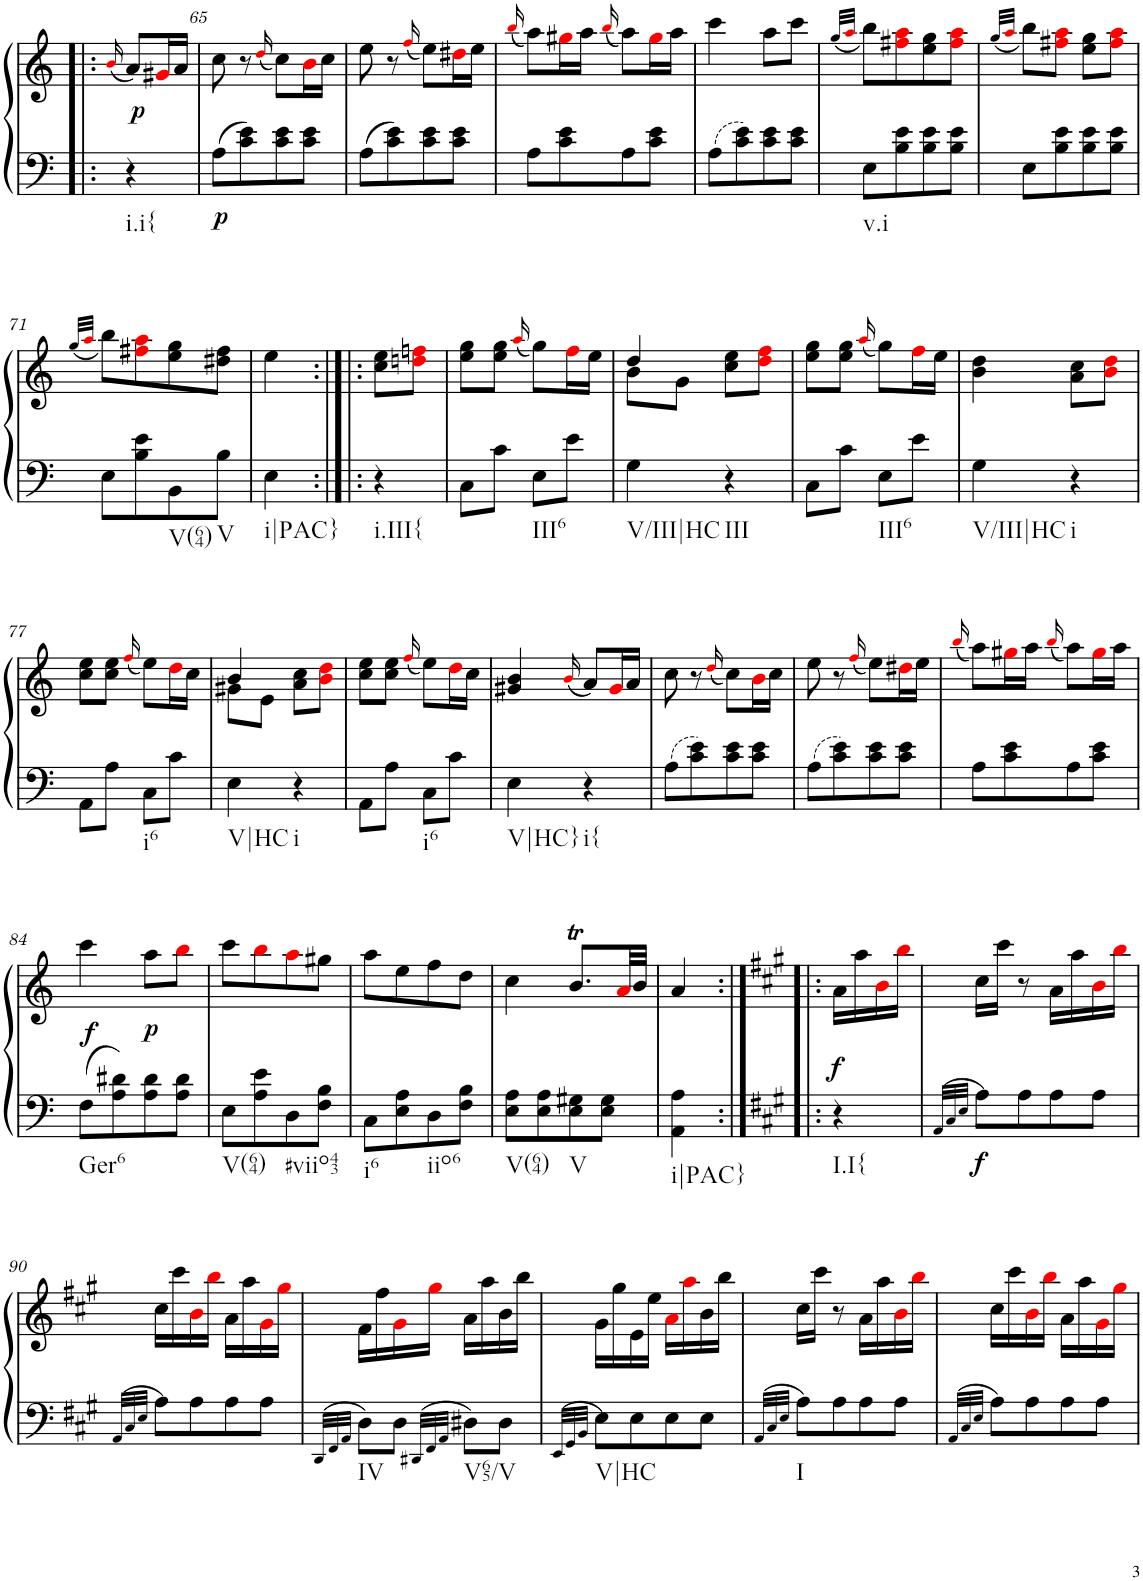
**kern	**kern	**dynam
*part1	*part1	*part1
*staff2	*staff1	*staff1/2
*I"Piano, Piano right	*	*
*I'Pno.	*	*
!!LO:PB:g=z
*clefF4	*clefG2	*
*k[]	*k[]	*
*M2/4	*M2/4	*
=64X6!|:	=64X6!|:	=64X6!|:
.	(16qbi/	.
!LO:TX:b:t=i.i{	!	!
!	!	!LO:DY:b
4r	8a/L)	p
.	16g#Xi/L	.
.	16a/JJ	.
=65	=65	=65
!	!	!LO:DY:b=2
8A\L	8cc\	p
8c\ 8e\	8r	.
.	(16qddi/	.
8c\ 8e\	8cc\L)	.
8c\ 8e\J	16bi\L	.
.	16cc\JJ	.
=66	=66	=66
8A\L	8ee\	.
8c\ 8e\	8r	.
.	(16qffi/	.
8c\ 8e\	8ee\L)	.
8c\ 8e\J	16dd#Xi\L	.
.	16ee\JJ	.
=67	=67	=67
.	(16qbbi/	.
8A\L	8aa\L)	.
8c\ 8e\	16gg#Xi\L	.
.	16aa\JJ	.
.	(16qbbi/	.
8A\	8aa\L)	.
8c\ 8e\J	16gg#i\L	.
.	16aa\JJ	.
=68	=68	=68
8A\L	4ccc\	.
8c\ 8e\	.	.
8c\ 8e\	8aa\L	.
8c\ 8e\J	8ccc\J	.
=69	=69	=69
.	(32qgg/LLL	.
.	32qaai/JJJ	.
!LO:TX:b:t=v.i	!	!
8E\L	8bb\L)	.
8B\ 8e\	8ff#Xi\ 8aai\	.
8B\ 8e\	8ee\ 8gg\	.
8B\ 8e\J	8ff#i\ 8aai\J	.
=70	=70	=70
.	(32qgg/LLL	.
.	32qaai/JJJ	.
8E\L	8bb\L)	.
8B\ 8e\	8ff#Xi\ 8aai\J	.
8B\ 8e\	8ee\ 8gg\L	.
8B\ 8e\J	8ff#i\ 8aai\J	.
!!LO:LB:g=z
=71	=71	=71
.	(32qgg/LLL	.
.	32qaai/JJJ	.
8E\L	8bb\L)	.
8B\ 8e\	8ff#Xi\ 8aai\	.
!LO:TX:b:t=V(64)	!	!
8BB\	8ee\ 8gg\	.
!LO:TX:b:t=V	!	!
8B\J	8dd#X\ 8ff#\J	.
=72	=72	=72
!LO:TX:b:t=i|PAC}	!	!
4E\	4ee\	.
=72X7:|!|:	=72X7:|!|:	=72X7:|!|:
!LO:TX:b:t=i.III{	!	!
4r	8cc\ 8ee\L	.
.	8ddni\ 8ffni\J	.
=73	=73	=73
8C\L	8ee\ 8gg\L	.
8c\J	8ee\ 8gg\J	.
.	(16qaai/	.
!LO:TX:b:t=III6	!	!
8E\L	8gg\L)	.
8e\J	16ffi\L	.
.	16ee\JJ	.
=74	=74	=74
*	*^	*
!LO:TX:b:t=V/III|HC	!	!	!
4G\	4dd/	8b\L	.
.	.	8g\J	.
!LO:TX:b:t=III	!	!	!
4r	8cc\ 8ee\L	4ryy	.
.	8ddi\ 8ffi\J	.	.
*	*v	*v	*
=75	=75	=75
8C\L	8ee\ 8gg\L	.
8c\J	8ee\ 8gg\J	.
.	(16qaai/	.
!LO:TX:b:t=III6	!	!
8E\L	8gg\L)	.
8e\J	16ffi\L	.
.	16ee\JJ	.
=76	=76	=76
!LO:TX:b:t=V/III|HC	!	!
4G\	4b\ 4dd\	.
!LO:TX:b:t=i	!	!
4r	8a\ 8cc\L	.
.	8bi\ 8ddi\J	.
!!LO:LB:g=z
=77	=77	=77
8AA\L	8cc\ 8ee\L	.
8A\J	8cc\ 8ee\J	.
.	(16qffi/	.
!LO:TX:b:t=i6	!	!
8C\L	8ee\L)	.
8c\J	16ddi\L	.
.	16cc\JJ	.
=78	=78	=78
*	*^	*
!LO:TX:b:t=V|HC	!	!	!
4E\	4b/	8g#X\L	.
.	.	8e\J	.
!LO:TX:b:t=i	!	!	!
4r	8a\ 8cc\L	4ryy	.
.	8bi\ 8ddi\J	.	.
*	*v	*v	*
=79	=79	=79
8AA\L	8cc\ 8ee\L	.
8A\J	8cc\ 8ee\J	.
.	(16qffi/	.
!LO:TX:b:t=i6	!	!
8C\L	8ee\L)	.
8c\J	16ddi\L	.
.	16cc\JJ	.
=80	=80	=80
!LO:TX:b:t=V|HC}	!	!
4E\	4g#X/ 4b/	.
.	(16qbi/	.
!LO:TX:b:t=i{	!	!
4r	8a/L)	.
.	16g#i/L	.
.	16a/JJ	.
=81	=81	=81
8A\L	8cc\	.
8c\ 8e\	8r	.
.	(16qddi/	.
8c\ 8e\	8cc\L)	.
8c\ 8e\J	16bi\L	.
.	16cc\JJ	.
=82	=82	=82
8A\L	8ee\	.
8c\ 8e\	8r	.
.	(16qffi/	.
8c\ 8e\	8ee\L)	.
8c\ 8e\J	16dd#Xi\L	.
.	16ee\JJ	.
=83	=83	=83
.	(16qbbi/	.
8A\L	8aa\L)	.
8c\ 8e\	16gg#Xi\L	.
.	16aa\JJ	.
.	(16qbbi/	.
8A\	8aa\L)	.
8c\ 8e\J	16gg#i\L	.
.	16aa\JJ	.
!!LO:LB:g=z
=84	=84	=84
!LO:TX:b:t=Ger6	!	!
!	!	!LO:DY:b
8F\L	4ccc\	f
8A\ 8d#X\	.	.
!	!	!LO:DY:b
8A\ 8d#\	8aa\L	p
8A\ 8d#\J	8bbi\J	.
=85	=85	=85
!LO:TX:b:t=V(64)	!	!
8E\L	8ccc\L	.
8A\ 8e\	8bbi\	.
!LO:TX:b:t=#viio43	!	!
8D\	8aai\	.
8F\ 8B\J	8gg#X\J	.
=86	=86	=86
!LO:TX:b:t=i6	!	!
8C\L	8aa\L	.
8E\ 8A\	8ee\	.
!LO:TX:b:t=iio6	!	!
8D\	8ff\	.
8F\ 8B\J	8dd\J	.
=87	=87	=87
!LO:TX:b:t=V(64)	!	!
8E\ 8A\L	4cc\	.
8E\ 8A\	.	.
!LO:TX:b:t=V	!	!
8E\ 8G#X\	8.bt/L	.
8E\ 8G#\J	.	.
.	32ai/LL	.
.	32b/JJJ	.
=88	=88	=88
!LO:TX:b:t=i|PAC}	!	!
4AA\ 4A\	4a/	.
=88X8:|!|:	=88X8:|!|:	=88X8:|!|:
*k[f#c#g#]	*k[f#c#g#]	*
!LO:TX:b:t=I.I{	!	!
!	!	!LO:DY:a=2
4r	16a\LL	f
.	16aa\	.
.	16bi\	.
.	16bbi\JJ	.
=89	=89	=89
32qAA/LLL	.	.
32qC#/	.	.
32qE/JJJ	.	.
!	!	!LO:DY:b=2
8A\L	16cc#\LL	f
.	16ccc#\JJ	.
8A\	8r	.
8A\	16a\LL	.
.	16aa\	.
8A\J	16bi\	.
.	16bbi\JJ	.
!!LO:LB:g=z
=90	=90	=90
32qAA/LLL	.	.
32qC#/	.	.
32qE/JJJ	.	.
8A\L	16cc#\LL	.
.	16ccc#\	.
8A\	16bi\	.
.	16bbi\JJ	.
8A\	16a\LL	.
.	16aa\	.
8A\J	16g#i\	.
.	16gg#i\JJ	.
=91	=91	=91
32qDD/LLL	.	.
32qFF#/	.	.
32qAA/JJJ	.	.
!LO:TX:b:t=IV	!	!
8D\L	16f#\LL	.
.	16ff#\	.
8D\J	16g#i\	.
.	16gg#i\JJ	.
32qDD#X/LLL	.	.
32qFF#/	.	.
32qAA/JJJ	.	.
!LO:TX:b:t=V65/V	!	!
8D#X\L	16a\LL	.
.	16aa\	.
8D#\J	16b\	.
.	16bb\JJ	.
=92	=92	=92
32qEE/LLL	.	.
32qGG#/	.	.
32qBB/JJJ	.	.
!LO:TX:b:t=V|HC	!	!
8E\L	16g#\LL	.
.	16gg#\	.
8E\	16e\	.
.	16ee\JJ	.
8E\	16ai\LL	.
.	16aai\	.
8E\J	16b\	.
.	16bb\JJ	.
=93	=93	=93
32qAA/LLL	.	.
32qC#/	.	.
32qE/JJJ	.	.
!LO:TX:b:t=I	!	!
8A\L	16cc#\LL	.
.	16ccc#\JJ	.
8A\	8r	.
8A\	16a\LL	.
.	16aa\	.
8A\J	16bi\	.
.	16bbi\JJ	.
=94	=94	=94
32qAA/LLL	.	.
32qC#/	.	.
32qE/JJJ	.	.
8A\L	16cc#\LL	.
.	16ccc#\	.
8A\	16bi\	.
.	16bbi\JJ	.
8A\	16a\LL	.
.	16aa\	.
8A\J	16g#i\	.
.	16gg#i\JJ	.
=	=	=
*-	*-	*-
